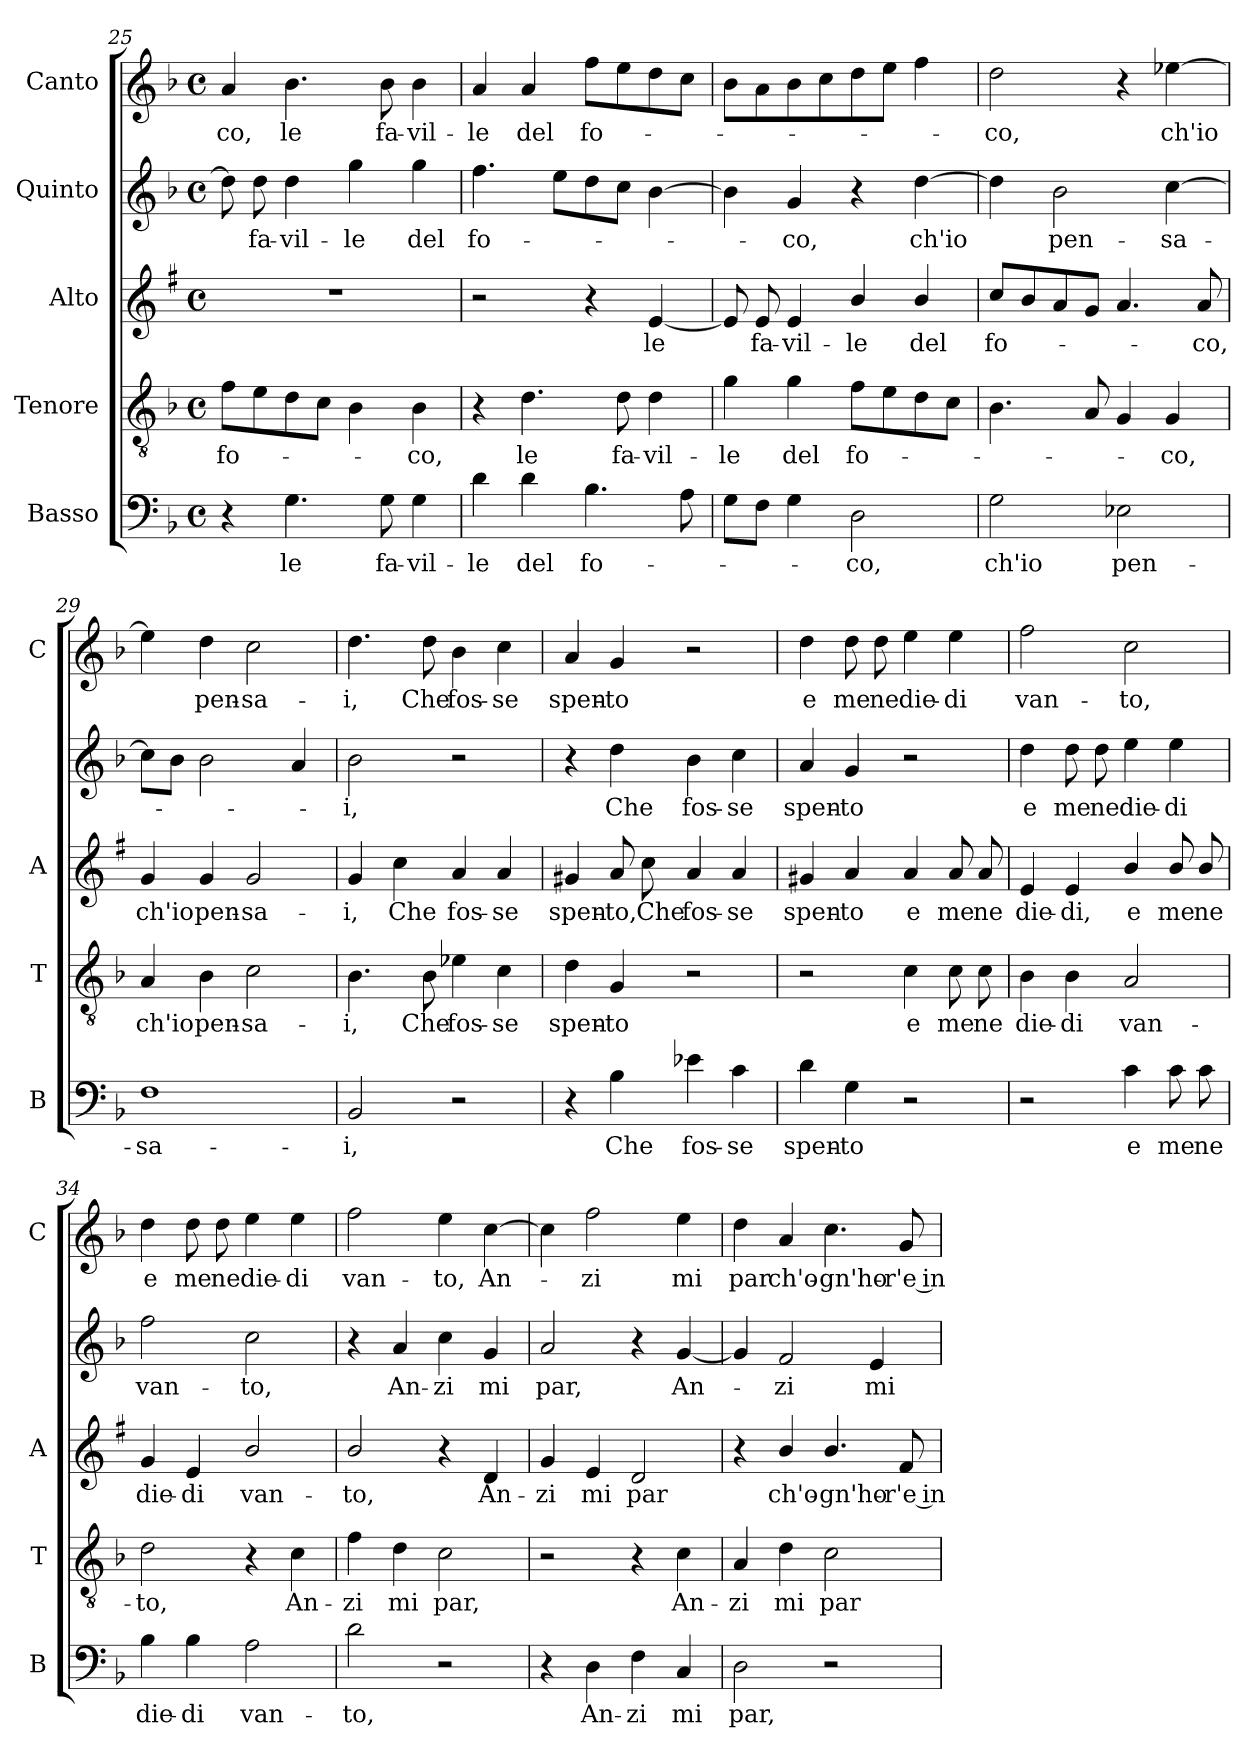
**kern	**text	**kern	**text	**kern	**text	**kern	**text	**kern	**text
*part5	*part5	*part4	*part4	*part3	*part3	*part2	*part2	*part1	*part1
*staff5	*staff5	*staff4	*staff4	*staff3	*staff3	*staff2	*staff2	*staff1	*staff1
*I"Basso	*	*I"Tenore	*	*I"Alto	*	*I"Quinto	*	*I"Canto	*
*I'B	*	*I'T	*	*I'A	*	*	*	*I'C	*
!!LO:LB:g=z
*clefF4	*	*clefGv2	*	*clefG2	*	*clefG2	*	*clefG2	*
*	*	*	*	*ITrd1c2	*	*	*	*	*
*k[b-]	*	*k[b-]	*	*k[b-]	*	*k[b-]	*	*k[b-]	*
*F:	*	*F:	*	*F:	*	*F:	*	*F:	*
*M4/4	*	*M4/4	*	*M4/4	*	*M4/4	*	*M4/4	*
*met(c)	*	*met(c)	*	*met(c)	*	*met(c)	*	*met(c)	*
=25	=25	=25	=25	=25	=25	=25	=25	=25	=25
!	!	!	!LO:LY:b	!	!	!	!	!	!LO:LY:b
4r	.	8f\L	fo-	1r	.	8dd\]	.	4a/	-co,
!	!	!	!	!	!	!	!LO:LY:b	!	!
.	.	8e\	.	.	.	8dd\	fa-	.	.
!	!LO:LY:b	!	!	!	!	!	!LO:LY:b	!	!LO:LY:b
4.G\	le	8d\	.	.	.	4dd\	-vil-	4.b-\	le
.	.	8c\J	.	.	.	.	.	.	.
!	!	!	!	!	!	!	!LO:LY:b	!	!
.	.	4B-\	.	.	.	4gg\	-le	.	.
!	!LO:LY:b	!	!	!	!	!	!	!	!LO:LY:b
8G\	fa-	.	.	.	.	.	.	8b-\	fa-
!	!LO:LY:b	!	!LO:LY:b	!	!	!	!LO:LY:b	!	!LO:LY:b
4G\	-vil-	4B-\	-co,	.	.	4gg\	del	4b-\	-vil-
=26	=26	=26	=26	=26	=26	=26	=26	=26	=26
!	!LO:LY:b	!	!	!	!	!	!LO:LY:b	!	!LO:LY:b
4d\	-le	4r	.	2r	.	4.ff\	fo-	4a/	-le
!	!LO:LY:b	!	!LO:LY:b	!	!	!	!	!	!LO:LY:b
4d\	del	4.d\	le	.	.	.	.	4a/	del
.	.	.	.	.	.	8ee\L	.	.	.
!	!LO:LY:b	!	!	!	!	!	!	!	!LO:LY:b
4.B-\	fo-	.	.	4r	.	8dd\	.	8ff\L	fo-
!	!	!	!LO:LY:b	!	!	!	!	!	!
.	.	8d\	fa-	.	.	8cc\J	.	8ee\	.
!	!	!	!LO:LY:b	!	!LO:LY:b	!	!	!	!
.	.	4d\	-vil-	[4d/	le	[4b-\	.	8dd\	.
8A\	.	.	.	.	.	.	.	8cc\J	.
=27	=27	=27	=27	=27	=27	=27	=27	=27	=27
!	!	!	!LO:LY:b	!	!	!	!	!	!
8G\L	.	4g\	-le	8d/]	.	4b-\]	.	8b-\L	.
!	!	!	!	!	!LO:LY:b	!	!	!	!
8F\J	.	.	.	8d/	fa-	.	.	8a\	.
!	!	!	!LO:LY:b	!	!LO:LY:b	!	!LO:LY:b	!	!
4G\	.	4g\	del	4d/	-vil-	4g/	-co,	8b-\	.
.	.	.	.	.	.	.	.	8cc\	.
!	!LO:LY:b	!	!LO:LY:b	!	!LO:LY:b	!	!	!	!
2D\	-co,	8f\L	fo-	4a/	-le	4r	.	8dd\	.
.	.	8e\	.	.	.	.	.	8ee\J	.
!	!	!	!	!	!LO:LY:b	!	!LO:LY:b	!	!
.	.	8d\	.	4a/	del	[4dd\	ch'io	4ff\	.
.	.	8c\J	.	.	.	.	.	.	.
=28	=28	=28	=28	=28	=28	=28	=28	=28	=28
!	!LO:LY:b	!	!	!	!LO:LY:b	!	!	!	!LO:LY:b
2G\	ch'io	4.B-\	.	8b-/L	fo-	4dd\]	.	2dd\	-co,
.	.	.	.	8a/	.	.	.	.	.
!	!	!	!	!	!	!	!LO:LY:b	!	!
.	.	.	.	8g/	.	2b-\	pen-	.	.
.	.	8A/	.	8f/J	.	.	.	.	.
!	!LO:LY:b	!	!	!	!	!	!	!	!
2E-X\	pen-	4G/	.	4.g/	.	.	.	4r	.
!	!	!	!LO:LY:b	!	!	!	!LO:LY:b	!	!LO:LY:b
.	.	4G/	-co,	.	.	[4cc\	-sa-	[4ee-X\	ch'io
!	!	!	!	!	!LO:LY:b	!	!	!	!
.	.	.	.	8g/	-co,	.	.	.	.
=29	=29	=29	=29	=29	=29	=29	=29	=29	=29
!	!LO:LY:b	!	!LO:LY:b	!	!LO:LY:b	!	!	!	!
1F	-sa-	4A/	ch'io	4f/	ch'io	8cc\L]	.	4ee-\]	.
.	.	.	.	.	.	8b-\J	.	.	.
!	!	!	!LO:LY:b	!	!LO:LY:b	!	!	!	!LO:LY:b
.	.	4B-\	pen-	4f/	pen-	2b-\	.	4dd\	pen-
!	!	!	!LO:LY:b	!	!LO:LY:b	!	!	!	!LO:LY:b
.	.	2c\	-sa-	2f/	-sa-	.	.	2cc\	-sa-
.	.	.	.	.	.	4a/	.	.	.
=30	=30	=30	=30	=30	=30	=30	=30	=30	=30
!	!LO:LY:b	!	!LO:LY:b	!	!LO:LY:b	!	!LO:LY:b	!	!LO:LY:b
2BB-/	-i,	4.B-\	-i,	4f/	-i,	2b-\	-i,	4.dd\	-i,
!	!	!	!	!	!LO:LY:b	!	!	!	!
.	.	.	.	4b-\	Che	.	.	.	.
!	!	!	!LO:LY:b	!	!	!	!	!	!LO:LY:b
.	.	8B-\	Che	.	.	.	.	8dd\	Che
!	!	!	!LO:LY:b	!	!LO:LY:b	!	!	!	!LO:LY:b
2r	.	4e-X\	fos-	4g/	fos-	2r	.	4b-\	fos-
!	!	!	!LO:LY:b	!	!LO:LY:b	!	!	!	!LO:LY:b
.	.	4c\	-se	4g/	-se	.	.	4cc\	-se
!!LO:LB:g=z
=31	=31	=31	=31	=31	=31	=31	=31	=31	=31
!	!	!	!LO:LY:b	!	!LO:LY:b	!	!	!	!LO:LY:b
4r	.	4d\	spen-	4f#X/	spen-	4r	.	4a/	spen-
!	!LO:LY:b	!	!LO:LY:b	!	!LO:LY:b	!	!LO:LY:b	!	!LO:LY:b
4B-\	Che	4G/	-to	8g/	-to,	4dd\	Che	4g/	-to
!	!	!	!	!	!LO:LY:b	!	!	!	!
.	.	.	.	8b-\	Che	.	.	.	.
!	!LO:LY:b	!	!	!	!LO:LY:b	!	!LO:LY:b	!	!
4e-X\	fos-	2r	.	4g/	fos-	4b-\	fos-	2r	.
!	!LO:LY:b	!	!	!	!LO:LY:b	!	!LO:LY:b	!	!
4c\	-se	.	.	4g/	-se	4cc\	-se	.	.
=32	=32	=32	=32	=32	=32	=32	=32	=32	=32
!	!LO:LY:b	!	!	!	!LO:LY:b	!	!LO:LY:b	!	!LO:LY:b
4d\	spen-	2r	.	4f#X/	spen-	4a/	spen-	4dd\	e
!	!LO:LY:b	!	!	!	!LO:LY:b	!	!LO:LY:b	!	!LO:LY:b
4G\	-to	.	.	4g/	-to	4g/	-to	8dd\	me
!	!	!	!	!	!	!	!	!	!LO:LY:b
.	.	.	.	.	.	.	.	8dd\	ne
!	!	!	!LO:LY:b	!	!LO:LY:b	!	!	!	!LO:LY:b
2r	.	4c\	e	4g/	e	2r	.	4ee\	die-
!	!	!	!LO:LY:b	!	!LO:LY:b	!	!	!	!LO:LY:b
.	.	8c\	me	8g/	me	.	.	4ee\	-di
!	!	!	!LO:LY:b	!	!LO:LY:b	!	!	!	!
.	.	8c\	ne	8g/	ne	.	.	.	.
=33	=33	=33	=33	=33	=33	=33	=33	=33	=33
!	!	!	!LO:LY:b	!	!LO:LY:b	!	!LO:LY:b	!	!LO:LY:b
2r	.	4B-\	die-	4d/	die-	4dd\	e	2ff\	van-
!	!	!	!LO:LY:b	!	!LO:LY:b	!	!LO:LY:b	!	!
.	.	4B-\	-di	4d/	-di,	8dd\	me	.	.
!	!	!	!	!	!	!	!LO:LY:b	!	!
.	.	.	.	.	.	8dd\	ne	.	.
!	!LO:LY:b	!	!LO:LY:b	!	!LO:LY:b	!	!LO:LY:b	!	!LO:LY:b
4c\	e	2A/	van-	4a/	e	4ee\	die-	2cc\	-to,
!	!LO:LY:b	!	!	!	!LO:LY:b	!	!LO:LY:b	!	!
8c\	me	.	.	8a/	me	4ee\	-di	.	.
!	!LO:LY:b	!	!	!	!LO:LY:b	!	!	!	!
8c\	ne	.	.	8a/	ne	.	.	.	.
=34	=34	=34	=34	=34	=34	=34	=34	=34	=34
!	!LO:LY:b	!	!LO:LY:b	!	!LO:LY:b	!	!LO:LY:b	!	!LO:LY:b
4B-\	die-	2d\	-to,	4f/	die-	2ff\	van-	4dd\	e
!	!LO:LY:b	!	!	!	!LO:LY:b	!	!	!	!LO:LY:b
4B-\	-di	.	.	4d/	-di	.	.	8dd\	me
!	!	!	!	!	!	!	!	!	!LO:LY:b
.	.	.	.	.	.	.	.	8dd\	ne
!	!LO:LY:b	!	!	!	!LO:LY:b	!	!LO:LY:b	!	!LO:LY:b
2A\	van-	4r	.	2a/	van-	2cc\	-to,	4ee\	die-
!	!	!	!LO:LY:b	!	!	!	!	!	!LO:LY:b
.	.	4c\	An-	.	.	.	.	4ee\	-di
=35	=35	=35	=35	=35	=35	=35	=35	=35	=35
!	!LO:LY:b	!	!LO:LY:b	!	!LO:LY:b	!	!	!	!LO:LY:b
2d\	-to,	4f\	-zi	2a/	-to,	4r	.	2ff\	van-
!	!	!	!LO:LY:b	!	!	!	!LO:LY:b	!	!
.	.	4d\	mi	.	.	4a/	An-	.	.
!	!	!	!LO:LY:b	!	!	!	!LO:LY:b	!	!LO:LY:b
2r	.	2c\	par,	4r	.	4cc\	-zi	4ee\	-to,
!	!	!	!	!	!LO:LY:b	!	!LO:LY:b	!	!LO:LY:b
.	.	.	.	4c/	An-	4g/	mi	[4cc\	An-
=36	=36	=36	=36	=36	=36	=36	=36	=36	=36
!	!	!	!	!	!LO:LY:b	!	!LO:LY:b	!	!
4r	.	2r	.	4f/	-zi	2a/	par,	4cc\]	.
!	!LO:LY:b	!	!	!	!LO:LY:b	!	!	!	!LO:LY:b
4D\	An-	.	.	4d/	mi	.	.	2ff\	-zi
!	!LO:LY:b	!	!	!	!LO:LY:b	!	!	!	!
4F\	-zi	4r	.	2c/	par	4r	.	.	.
!	!LO:LY:b	!	!LO:LY:b	!	!	!	!LO:LY:b	!	!LO:LY:b
4C/	mi	4c\	An-	.	.	[4g/	An-	4ee\	mi
!!LO:PB:g=z
=37	=37	=37	=37	=37	=37	=37	=37	=37	=37
!	!LO:LY:b	!	!LO:LY:b	!	!	!	!	!	!LO:LY:b
2D\	par,	4A/	-zi	4r	.	4g/]	.	4dd\	par
!	!	!	!LO:LY:b	!	!LO:LY:b	!	!LO:LY:b	!	!LO:LY:b
.	.	4d\	mi	4a/	ch'o-	2f/	-zi	4a/	ch'o-
!	!	!	!LO:LY:b	!	!LO:LY:b	!	!	!	!LO:LY:b
2r	.	2c\	par	4.a/	-gn'ho-	.	.	4.cc\	-gn'ho-
!	!	!	!	!	!	!	!LO:LY:b	!	!
.	.	.	.	.	.	4e/	mi	.	.
!	!	!	!	!	!LO:LY:b	!	!	!	!LO:LY:b
.	.	.	.	8e/	-r'e in	.	.	8g/	-r'e in
=	=	=	=	=	=	=	=	=	=
*-	*-	*-	*-	*-	*-	*-	*-	*-	*-
